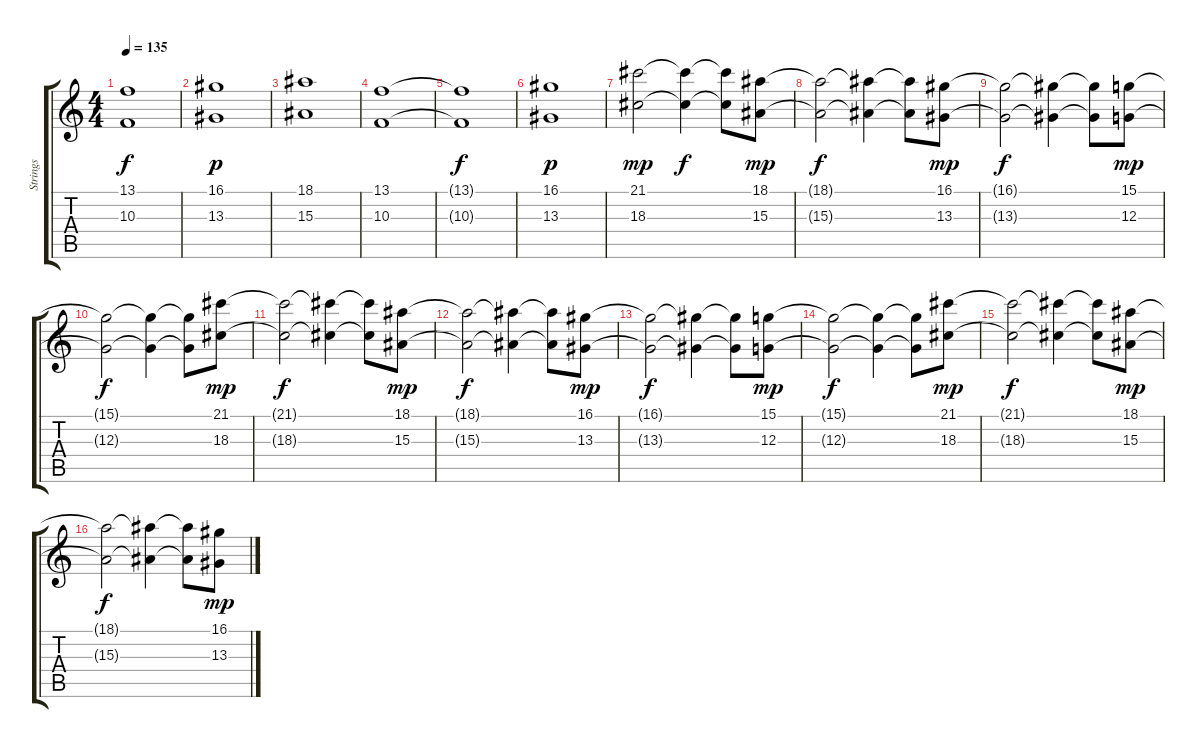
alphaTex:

\track ("Strings" "Strings") {instrument synthstrings2}
\staff {score tabs}
\tuning (E4 B3 G3 D3 A2 E2) {hide}
\ts (4 4)
\tempo 135
\clef g2
\ks c
(13.1{t} 10.3{t}).1{dy f} |
(16.1 13.3).1{dy p} |
(18.1 15.3).1 |
(13.1 10.3).1 |
(13.1{t} 10.3{t}).1{dy f} |
(16.1 13.3).1{dy p} |
(21.1 18.3).2{dy mp} (21.1{t} 18.3{t}).4{dy f} (21.1{t} 18.3{t}).8 (18.1 15.3).8{dy mp} |
(18.1{t} 15.3{t}).2{dy f} (18.1{t} 15.3{t}).4 (18.1{t} 15.3{t}).8 (16.1 13.3).8{dy mp} |
(16.1{t} 13.3{t}).2{dy f} (16.1{t} 13.3{t}).4 (16.1{t} 13.3{t}).8 (15.1 12.3).8{dy mp} |
(15.1{t} 12.3{t}).2{dy f} (15.1{t} 12.3{t}).4 (15.1{t} 12.3{t}).8 (21.1 18.3).8{dy mp} |
(21.1{t} 18.3{t}).2{dy f} (21.1{t} 18.3{t}).4 (21.1{t} 18.3{t}).8 (18.1 15.3).8{dy mp} |
(18.1{t} 15.3{t}).2{dy f} (18.1{t} 15.3{t}).4 (18.1{t} 15.3{t}).8 (16.1 13.3).8{dy mp} |
(16.1{t} 13.3{t}).2{dy f} (16.1{t} 13.3{t}).4 (16.1{t} 13.3{t}).8 (15.1 12.3).8{dy mp} |
(15.1{t} 12.3{t}).2{dy f} (15.1{t} 12.3{t}).4 (15.1{t} 12.3{t}).8 (21.1 18.3).8{dy mp} |
(21.1{t} 18.3{t}).2{dy f} (21.1{t} 18.3{t}).4 (21.1{t} 18.3{t}).8 (18.1 15.3).8{dy mp} |
(18.1{t} 15.3{t}).2{dy f} (18.1{t} 15.3{t}).4 (18.1{t} 15.3{t}).8 (16.1 13.3).8{dy mp}
